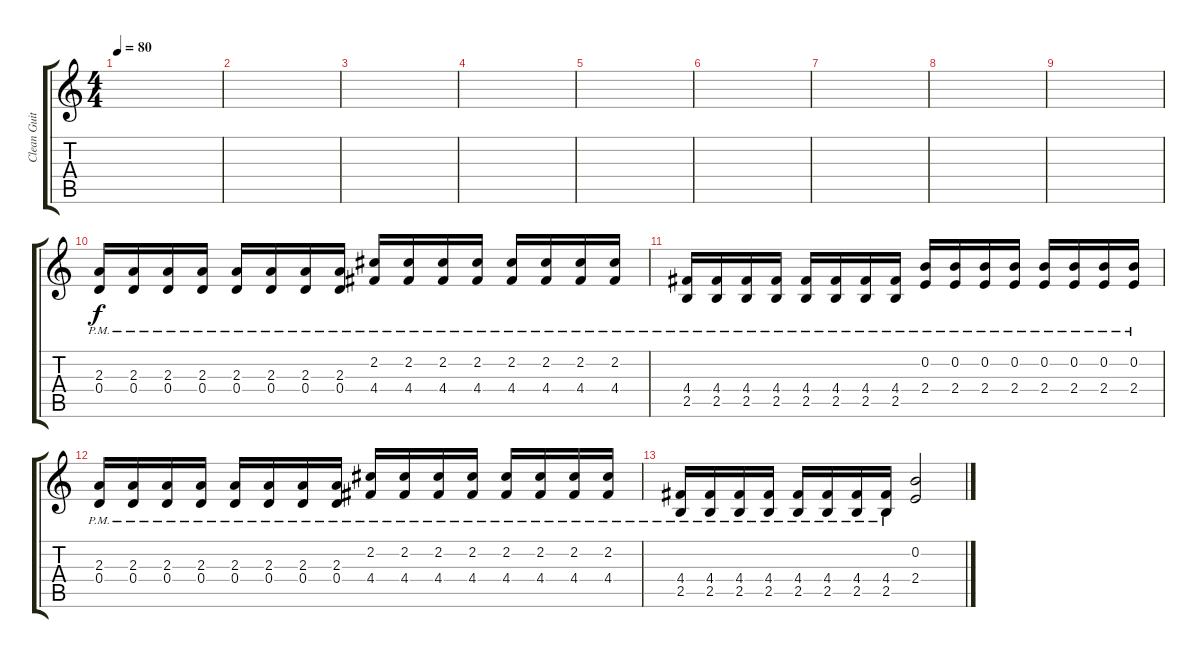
\track ("Clean Guitar 1" "Clean Guit") {instrument acousticguitarsteel}
\staff {score tabs}
\tuning (E4 B3 G3 D3 A2 E2) {hide}
\ts (4 4)
\tempo 80
\clef g2
\ks c
|
|
|
|
|
|
|
|
|
(2.3{pm} 0.4{pm}).16 (2.3{pm} 0.4{pm}).16 (2.3{pm} 0.4{pm}).16 (2.3{pm} 0.4{pm}).16 (2.3{pm} 0.4{pm}).16 (2.3{pm} 0.4{pm}).16 (2.3{pm} 0.4{pm}).16 (2.3{pm} 0.4{pm}).16 (2.2{pm} 4.4{pm}).16 (2.2{pm} 4.4{pm}).16 (2.2{pm} 4.4{pm}).16 (2.2{pm} 4.4{pm}).16 (2.2{pm} 4.4{pm}).16 (2.2{pm} 4.4{pm}).16 (2.2{pm} 4.4{pm}).16 (2.2{pm} 4.4{pm}).16 |
(4.4{pm} 2.5{pm}).16 (4.4{pm} 2.5{pm}).16 (4.4{pm} 2.5{pm}).16 (4.4{pm} 2.5{pm}).16 (4.4{pm} 2.5{pm}).16 (4.4{pm} 2.5{pm}).16 (4.4{pm} 2.5{pm}).16 (4.4{pm} 2.5{pm}).16 (0.2{pm} 2.4{pm}).16 (0.2{pm} 2.4{pm}).16 (0.2{pm} 2.4{pm}).16 (0.2{pm} 2.4{pm}).16 (0.2{pm} 2.4{pm}).16 (0.2{pm} 2.4{pm}).16 (0.2{pm} 2.4{pm}).16 (0.2{pm} 2.4{pm}).16 |
(2.3{pm} 0.4{pm}).16 (2.3{pm} 0.4{pm}).16 (2.3{pm} 0.4{pm}).16 (2.3{pm} 0.4{pm}).16 (2.3{pm} 0.4{pm}).16 (2.3{pm} 0.4{pm}).16 (2.3{pm} 0.4{pm}).16 (2.3{pm} 0.4{pm}).16 (2.2{pm} 4.4{pm}).16 (2.2{pm} 4.4{pm}).16 (2.2{pm} 4.4{pm}).16 (2.2{pm} 4.4{pm}).16 (2.2{pm} 4.4{pm}).16 (2.2{pm} 4.4{pm}).16 (2.2{pm} 4.4{pm}).16 (2.2{pm} 4.4{pm}).16 |
(4.4{pm} 2.5{pm}).16 (4.4{pm} 2.5{pm}).16 (4.4{pm} 2.5{pm}).16 (4.4{pm} 2.5{pm}).16 (4.4{pm} 2.5{pm}).16 (4.4{pm} 2.5{pm}).16 (4.4{pm} 2.5{pm}).16 (4.4{pm} 2.5{pm}).16 (0.2 2.4).2
